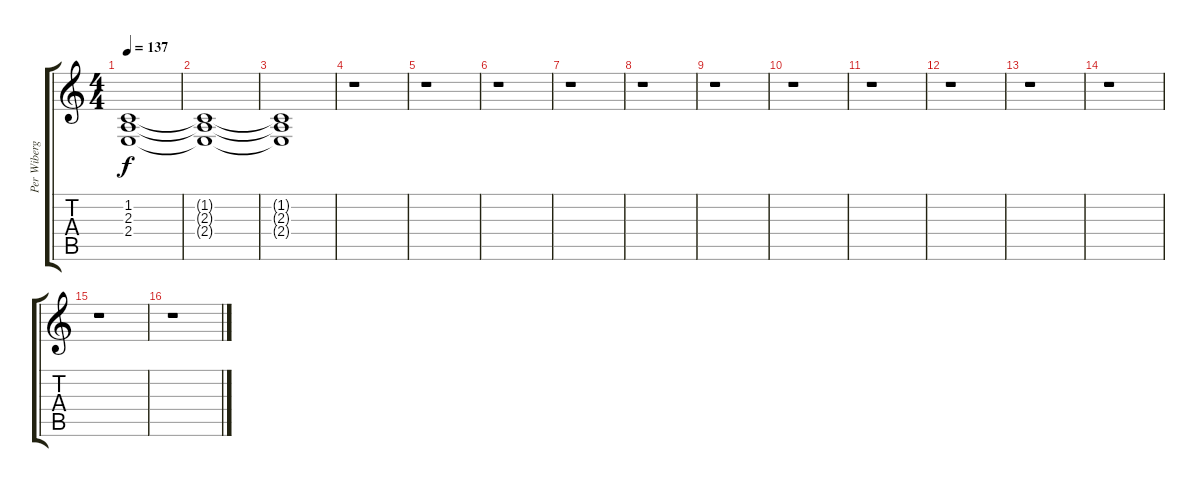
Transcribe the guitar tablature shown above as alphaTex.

\track ("Per Wiberg" "Per Wiberg") {instrument electricgrandpiano}
\staff {score tabs}
\tuning (E4 B3 G3 D3 A2 E2) {hide}
\ts (4 4)
\section ("" "")
\tempo 137
\clef g2
\ks c
(1.2{t} 2.3{t} 2.4{t}).1{dy f} |
(1.2{t} 2.3{t} 2.4{t}).1 |
(1.2{t} 2.3{t} 2.4{t}).1 |
r.1{volume 13} |
r.1 |
r.1 |
r.1 |
r.1 |
r.1 |
r.1 |
r.1 |
r.1 |
r.1 |
r.1 |
r.1 |
r.1
